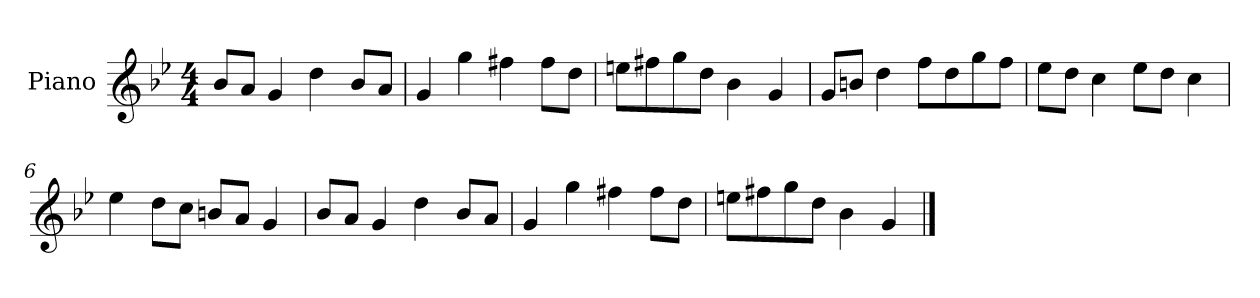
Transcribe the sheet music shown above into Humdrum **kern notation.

**kern
*part1
*staff1
*I"Piano
*I'P-no
*clefG2
*k[b-e-]
*M4/4
*MM90
=1
8b-/L
8a/J
4g/
4dd\
8b-/L
8a/J
=2
4g/
4gg\
4ff#X\
8ff#\L
8dd\J
=3
8een\L
8ff#X\
8gg\
8dd\J
4b-\
4g/
=4
8g/L
8bn/J
4dd\
8ff\L
8dd\
8gg\
8ff\J
=5
8ee-\L
8dd\J
4cc\
8ee-\L
8dd\J
4cc\
!!LO:LB:g=z
=6
4ee-\
8dd\L
8cc\J
8bn/L
8a/J
4g/
=7
8b-/L
8a/J
4g/
4dd\
8b-/L
8a/J
=8
4g/
4gg\
4ff#X\
8ff#\L
8dd\J
=9
8een\L
8ff#X\
8gg\
8dd\J
4b-\
4g/
==
*-
